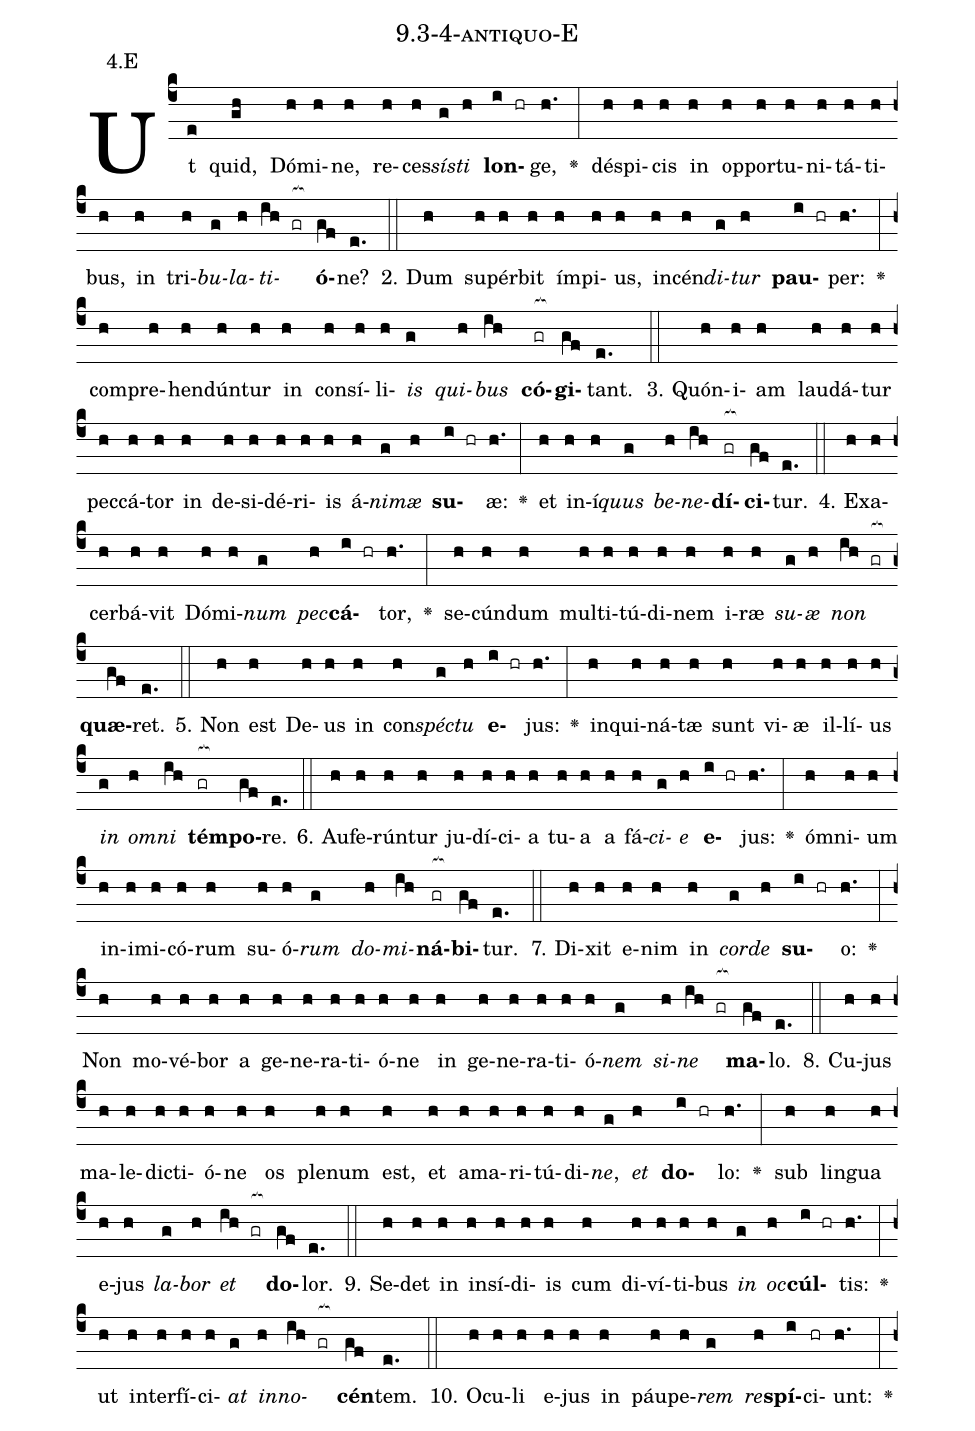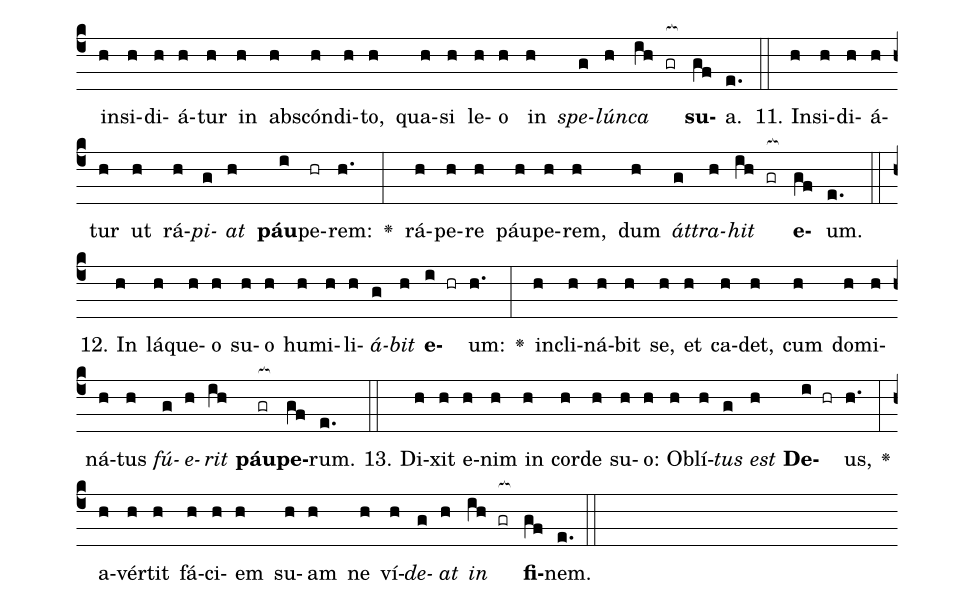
name: 9.3-4-antiquo-E;
annotation: 4.E;
%%
(c4)Ut(e) quid,(gh) Dó(h)mi(h)ne,(h) re(h)ces(h)<i>sís</i>(g)<i>ti</i>(h) <b>lon</b>(i hr)ge,(h.) <v>\greheightstar</v>(:) dé(h)spi(h)cis(h) in(h) op(h)por(h)tu(h)ni(h)tá(h)ti(h)bus,(h) in(h) tri(h)<i>bu</i>(g)<i>la</i>(h)<i>ti</i>(ih gr[ocb:1{])<b>ó</b>(gf[ocb:0}])ne?(e.) (::)
2. Dum(h) su(h)pér(h)bit(h) ím(h)pi(h)us,(h) in(h)cén(h)<i>di</i>(g)<i>tur</i>(h) <b>pau</b>(i hr)per:(h.) <v>\greheightstar</v>(:) com(h)pre(h)hen(h)dún(h)tur(h) in(h) con(h)sí(h)li(h)<i>is</i>(g) <i>qui</i>(h)<i>bus</i>(ih) <b>có</b>(gr[ocb:1{])<b>gi</b>(gf[ocb:0}])tant.(e.) (::)
3. Quón(h)i(h)am(h) lau(h)dá(h)tur(h) pec(h)cá(h)tor(h) in(h) de(h)si(h)dé(h)ri(h)is(h) á(h)<i>ni</i>(g)<i>mæ</i>(h) <b>su</b>(i hr)æ:(h.) <v>\greheightstar</v>(:) et(h) in(h)í(h)<i>quus</i>(g) <i>be</i>(h)<i>ne</i>(ih)<b>dí</b>(gr[ocb:1{])<b>ci</b>(gf[ocb:0}])tur.(e.) (::)
4. Ex(h)a(h)cer(h)bá(h)vit(h) Dó(h)mi(h)<i>num</i>(g) <i>pec</i>(h)<b>cá</b>(i hr)tor,(h.) <v>\greheightstar</v>(:) se(h)cún(h)dum(h) mul(h)ti(h)tú(h)di(h)nem(h) i(h)ræ(h) <i>su</i>(g)<i>æ</i>(h) <i>non</i>(ih gr[ocb:1{]) <b>quæ</b>(gf[ocb:0}])ret.(e.) (::)
5. Non(h) est(h) De(h)us(h) in(h) con(h)<i>spéc</i>(g)<i>tu</i>(h) <b>e</b>(i hr)jus:(h.) <v>\greheightstar</v>(:) in(h)qui(h)ná(h)tæ(h) sunt(h) vi(h)æ(h) il(h)lí(h)us(h) <i>in</i>(g) <i>om</i>(h)<i>ni</i>(ih) <b>tém</b>(gr[ocb:1{])<b>po</b>(gf[ocb:0}])re.(e.) (::)
6. Au(h)fe(h)rún(h)tur(h) ju(h)dí(h)ci(h)a(h) tu(h)a(h) a(h) fá(h)<i>ci</i>(g)<i>e</i>(h) <b>e</b>(i hr)jus:(h.) <v>\greheightstar</v>(:) óm(h)ni(h)um(h) in(h)i(h)mi(h)có(h)rum(h) su(h)ó(h)<i>rum</i>(g) <i>do</i>(h)<i>mi</i>(ih)<b>ná</b>(gr[ocb:1{])<b>bi</b>(gf[ocb:0}])tur.(e.) (::)
7. Di(h)xit(h) e(h)nim(h) in(h) <i>cor</i>(g)<i>de</i>(h) <b>su</b>(i hr)o:(h.) <v>\greheightstar</v>(:) Non(h) mo(h)vé(h)bor(h) a(h) ge(h)ne(h)ra(h)ti(h)ó(h)ne(h) in(h) ge(h)ne(h)ra(h)ti(h)ó(h)<i>nem</i>(g) <i>si</i>(h)<i>ne</i>(ih gr[ocb:1{]) <b>ma</b>(gf[ocb:0}])lo.(e.) (::)
8. Cu(h)jus(h) ma(h)le(h)dic(h)ti(h)ó(h)ne(h) os(h) ple(h)num(h) est,(h) et(h) a(h)ma(h)ri(h)tú(h)di(h)<i>ne</i>,(g) <i>et</i>(h) <b>do</b>(i hr)lo:(h.) <v>\greheightstar</v>(:) sub(h) lin(h)gua(h) e(h)jus(h) <i>la</i>(g)<i>bor</i>(h) <i>et</i>(ih gr[ocb:1{]) <b>do</b>(gf[ocb:0}])lor.(e.) (::)
9. Se(h)det(h) in(h) in(h)sí(h)di(h)is(h) cum(h) di(h)ví(h)ti(h)bus(h) <i>in</i>(g) <i>oc</i>(h)<b>cúl</b>(i hr)tis:(h.) <v>\greheightstar</v>(:) ut(h) in(h)ter(h)fí(h)ci(h)<i>at</i>(g) <i>in</i>(h)<i>no</i>(ih gr[ocb:1{])<b>cén</b>(gf[ocb:0}])tem.(e.) (::)
10. O(h)cu(h)li(h) e(h)jus(h) in(h) páu(h)pe(h)<i>rem</i>(g) <i>re</i>(h)<b>spí</b>(i)ci(hr)unt:(h.) <v>\greheightstar</v>(:) in(h)si(h)di(h)á(h)tur(h) in(h) abs(h)cón(h)di(h)to,(h) qua(h)si(h) le(h)o(h) in(h) <i>spe</i>(g)<i>lún</i>(h)<i>ca</i>(ih gr[ocb:1{]) <b>su</b>(gf[ocb:0}])a.(e.) (::)
11. In(h)si(h)di(h)á(h)tur(h) ut(h) rá(h)<i>pi</i>(g)<i>at</i>(h) <b>páu</b>(i)pe(hr)rem:(h.) <v>\greheightstar</v>(:) rá(h)pe(h)re(h) páu(h)pe(h)rem,(h) dum(h) <i>át</i>(g)<i>tra</i>(h)<i>hit</i>(ih gr[ocb:1{]) <b>e</b>(gf[ocb:0}])um.(e.) (::)
12. In(h) lá(h)que(h)o(h) su(h)o(h) hu(h)mi(h)li(h)<i>á</i>(g)<i>bit</i>(h) <b>e</b>(i hr)um:(h.) <v>\greheightstar</v>(:) in(h)cli(h)ná(h)bit(h) se,(h) et(h) ca(h)det,(h) cum(h) do(h)mi(h)ná(h)tus(h) <i>fú</i>(g)<i>e</i>(h)<i>rit</i>(ih) <b>páu</b>(gr[ocb:1{])<b>pe</b>(gf[ocb:0}])rum.(e.) (::)
13. Di(h)xit(h) e(h)nim(h) in(h) cor(h)de(h) su(h)o:(h) Ob(h)lí(h)<i>tus</i>(g) <i>est</i>(h) <b>De</b>(i hr)us,(h.) <v>\greheightstar</v>(:) a(h)vér(h)tit(h) fá(h)ci(h)em(h) su(h)am(h) ne(h) ví(h)<i>de</i>(g)<i>at</i>(h) <i>in</i>(ih gr[ocb:1{]) <b>fi</b>(gf[ocb:0}])nem.(e.) (::)
